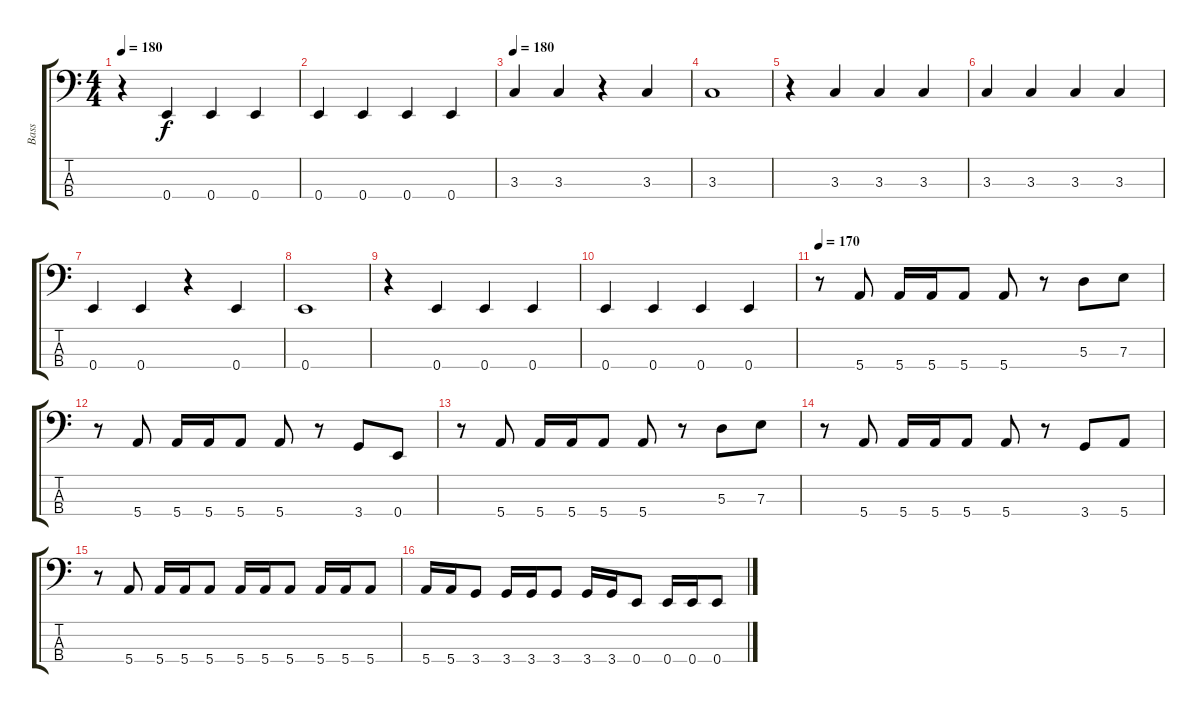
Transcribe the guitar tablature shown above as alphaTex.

\track ("Bass" "Bass") {instrument electricbasspick}
\staff {score tabs}
\tuning (G2 D2 A1 E1) {hide}
\ts (4 4)
\tempo 180
\clef f4
\ks c
r.4{dy f} 0.4.4 0.4.4 0.4.4 |
0.4.4 0.4.4 0.4.4 0.4.4 |
\tempo 180
3.3.4 3.3.4 r.4 3.3.4 |
3.3.1 |
r.4 3.3.4 3.3.4 3.3.4 |
3.3.4 3.3.4 3.3.4 3.3.4 |
0.4.4 0.4.4 r.4 0.4.4 |
0.4.1 |
r.4 0.4.4 0.4.4 0.4.4 |
0.4.4 0.4.4 0.4.4 0.4.4 |
\tempo 170
r.8 5.4.8 5.4.16 5.4.16 5.4.8 5.4.8 r.8 5.3.8 7.3.8 |
r.8 5.4.8 5.4.16 5.4.16 5.4.8 5.4.8 r.8 3.4.8 0.4.8 |
r.8 5.4.8 5.4.16 5.4.16 5.4.8 5.4.8 r.8 5.3.8 7.3.8 |
r.8 5.4.8 5.4.16 5.4.16 5.4.8 5.4.8 r.8 3.4.8 5.4.8 |
r.8 5.4.8 5.4.16 5.4.16 5.4.8 5.4.16 5.4.16 5.4.8 5.4.16 5.4.16 5.4.8 |
5.4.16 5.4.16 3.4.8 3.4.16 3.4.16 3.4.8 3.4.16 3.4.16 0.4.8 0.4.16 0.4.16 0.4.8
